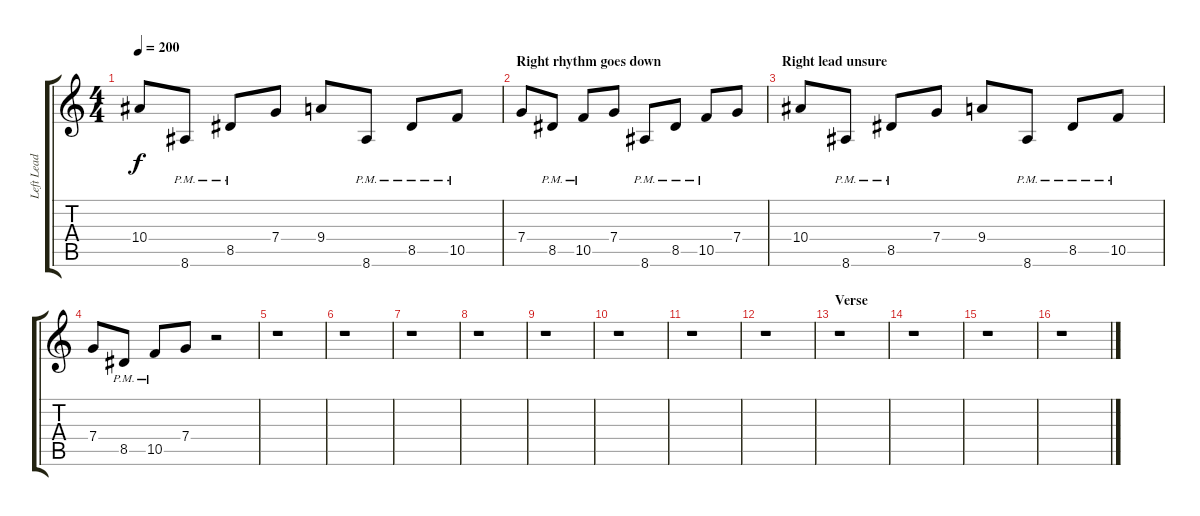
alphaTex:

\track ("Left Lead Gtr" "Left Lead ") {instrument overdrivenguitar}
\staff {score tabs}
\tuning (D4 A3 F3 C3 G2 D2) {hide}
\ts (4 4)
\tempo 200
\clef g2
\ks c
10.4.8{dy f} 8.6{pm}.8 8.5{pm}.8 7.4.8 9.4.8 8.6{pm}.8 8.5{pm}.8 10.5{pm}.8 |
\section ("" "Right rhythm goes down")
7.4.8 8.5{pm}.8 10.5{pm}.8 7.4.8 8.6{pm}.8 8.5{pm}.8 10.5{pm}.8 7.4.8 |
\section ("" "Right lead unsure")
10.4.8 8.6{pm}.8 8.5{pm}.8 7.4.8 9.4.8 8.6{pm}.8 8.5{pm}.8 10.5{pm}.8 |
7.4.8 8.5{pm}.8 10.5{pm}.8 7.4.8 r.2 |
r.1 |
r.1 |
r.1 |
r.1 |
r.1 |
r.1 |
r.1 |
r.1 |
\section ("" "Verse")
r.1 |
r.1 |
r.1 |
r.1
